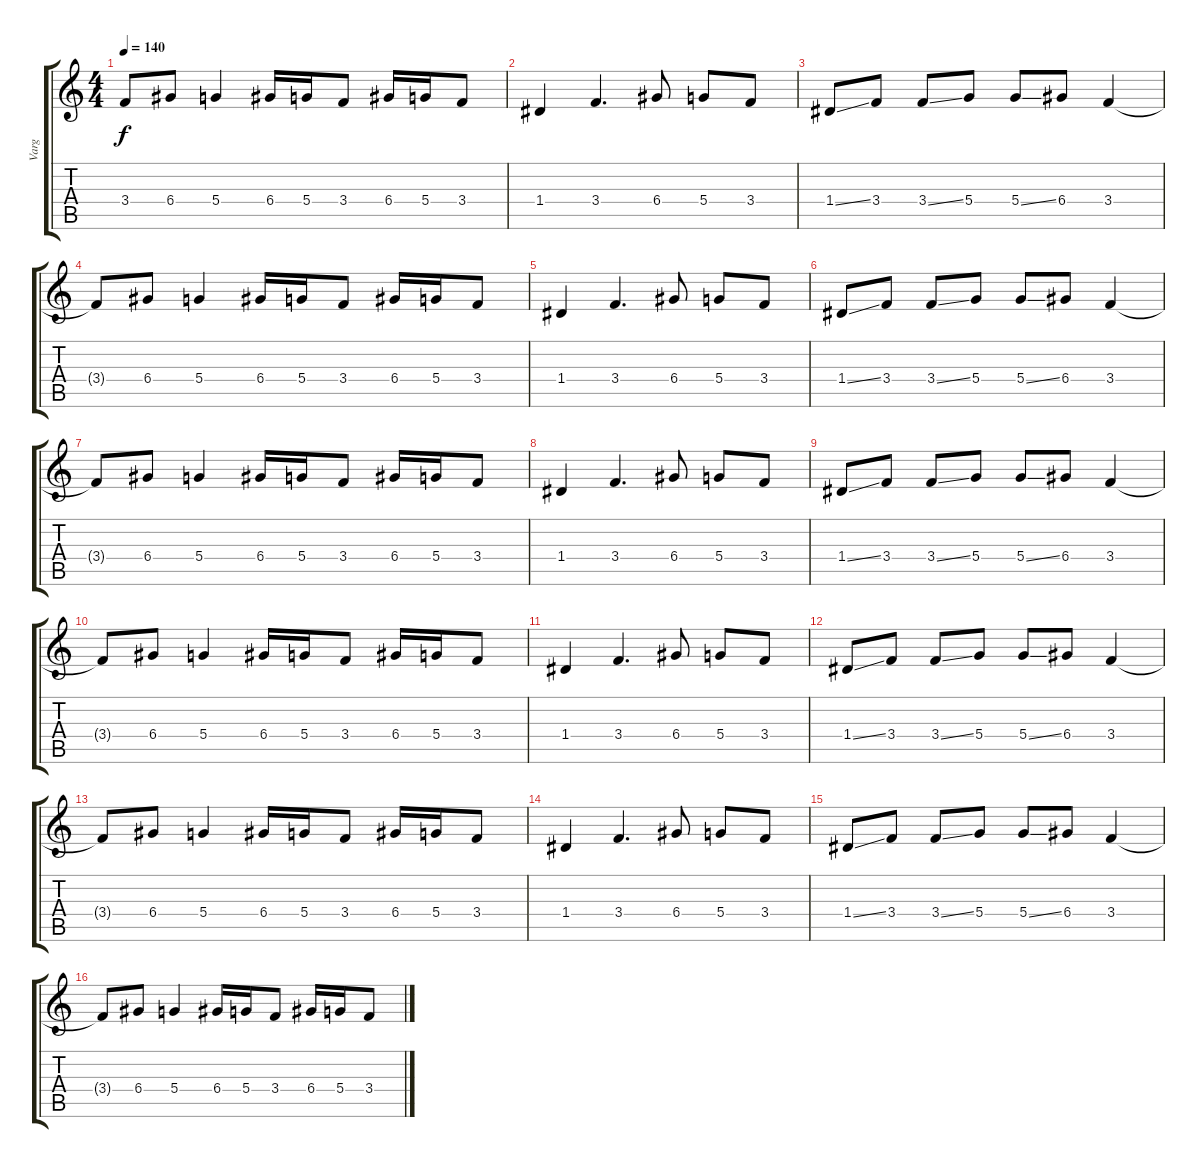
\track ("Varg" "Varg") {instrument distortionguitar}
\staff {score tabs}
\tuning (E4 B3 G3 D3 A2 E2) {hide}
\ts (4 4)
\tempo 140
\clef g2
\ks c
3.4{t}.8{dy f} 6.4.8 5.4.4 6.4.16 5.4.16 3.4.8 6.4.16 5.4.16 3.4.8 |
1.4.4 3.4.4{d} 6.4.8 5.4.8 3.4.8 |
1.4{ss}.8 3.4.8 3.4{ss}.8 5.4.8 5.4{ss}.8 6.4.8 3.4.4 |
3.4{t}.8 6.4.8 5.4.4 6.4.16 5.4.16 3.4.8 6.4.16 5.4.16 3.4.8 |
1.4.4 3.4.4{d} 6.4.8 5.4.8 3.4.8 |
1.4{ss}.8 3.4.8 3.4{ss}.8 5.4.8 5.4{ss}.8 6.4.8 3.4.4 |
3.4{t}.8 6.4.8 5.4.4 6.4.16 5.4.16 3.4.8 6.4.16 5.4.16 3.4.8 |
1.4.4 3.4.4{d} 6.4.8 5.4.8 3.4.8 |
1.4{ss}.8 3.4.8 3.4{ss}.8 5.4.8 5.4{ss}.8 6.4.8 3.4.4 |
3.4{t}.8 6.4.8 5.4.4 6.4.16 5.4.16 3.4.8 6.4.16 5.4.16 3.4.8 |
1.4.4 3.4.4{d} 6.4.8 5.4.8 3.4.8 |
1.4{ss}.8 3.4.8 3.4{ss}.8 5.4.8 5.4{ss}.8 6.4.8 3.4.4 |
3.4{t}.8 6.4.8 5.4.4 6.4.16 5.4.16 3.4.8 6.4.16 5.4.16 3.4.8 |
1.4.4 3.4.4{d} 6.4.8 5.4.8 3.4.8 |
1.4{ss}.8 3.4.8 3.4{ss}.8 5.4.8 5.4{ss}.8 6.4.8 3.4.4 |
3.4{t}.8 6.4.8 5.4.4 6.4.16 5.4.16 3.4.8 6.4.16 5.4.16 3.4.8
